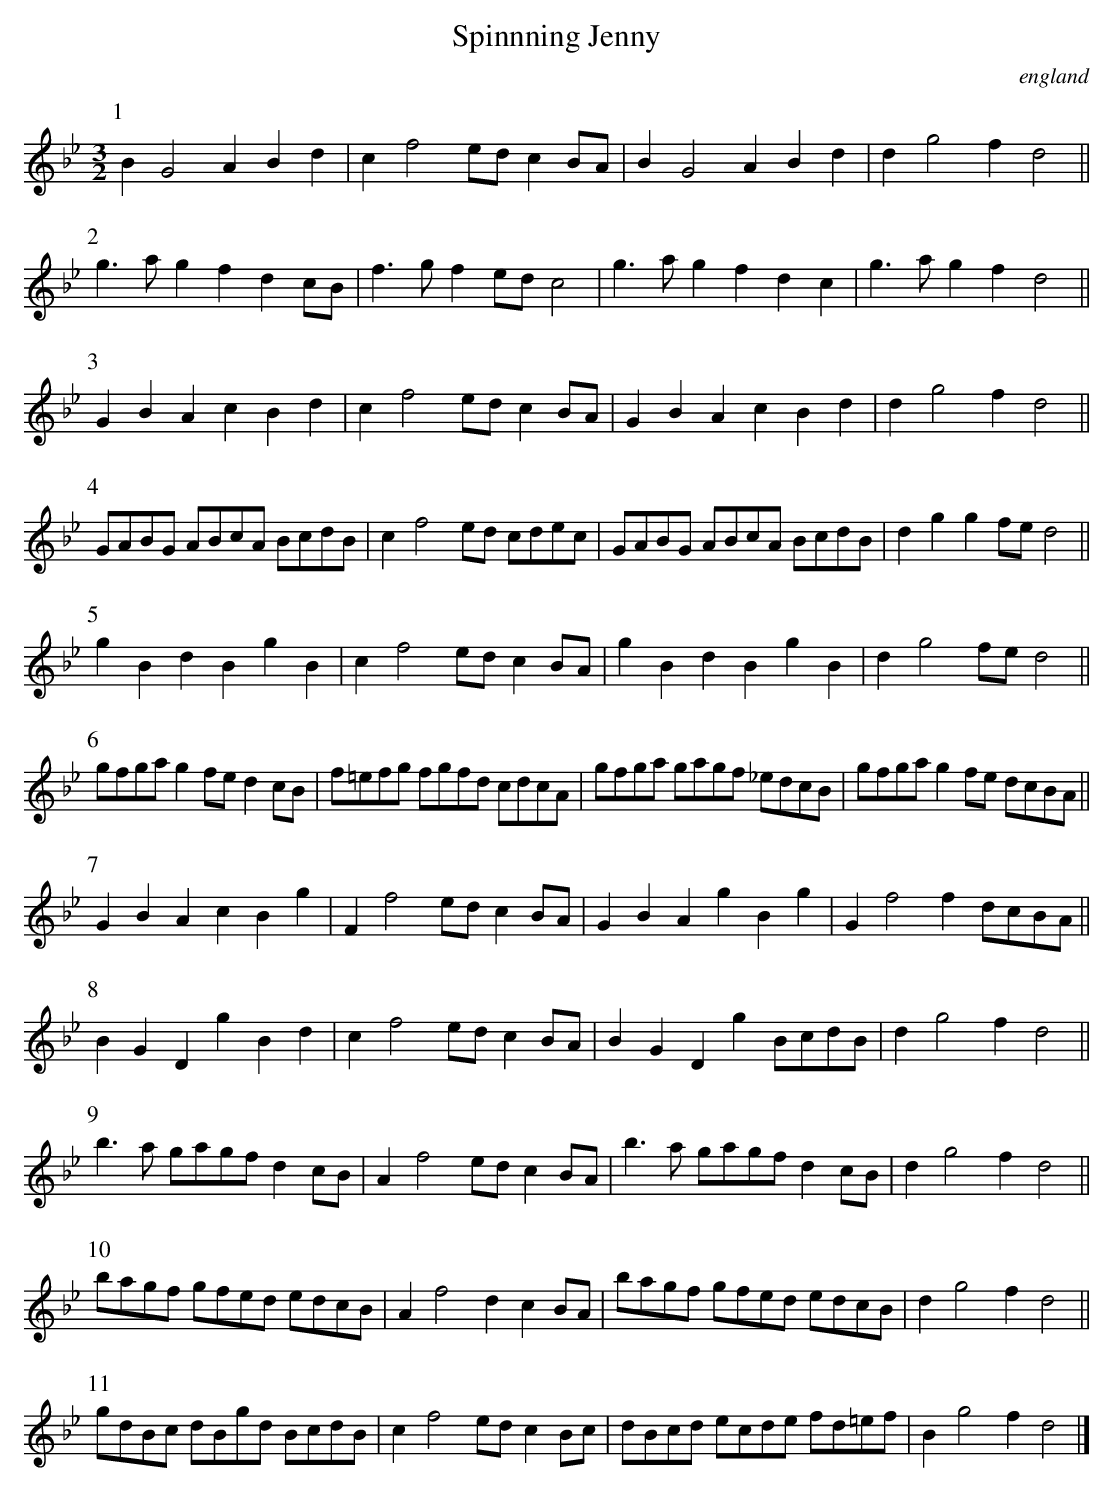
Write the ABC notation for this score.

X:1
T:Spinnning Jenny
O:england
M:3/2
L:1/8
K:Bb
P:1
B2 G4 A2 B2 d2 | c2 f4 ed c2 BA |\
B2 G4 A2 B2 d2 | d2 g4 f2 d4    ||
P:2
g3 a g2 f2 d2 cB | f3 g f2 ed c4 |\
g3 a g2 f2 d2 c2 | g3 a g2 f2 d4 ||
P:3
G2 B2 A2 c2 B2 d2 | c2 f4 ed c2 BA |\
G2 B2 A2 c2 B2 d2 | d2 g4 f2 d4    ||
P:4
GABG ABcA BcdB | c2 f4 ed cdec |\
GABG ABcA BcdB | d2 g2 g2 fe d4 ||
P:5
g2 B2 d2 B2 g2 B2 | c2 f4 ed c2 BA |\
g2 B2 d2 B2 g2 B2 | d2 g4 fe d4    ||
P:6
gfga g2 fe d2 cB | f=efg fgfd cdcA |\
gfga gagf  _edcB | gfga g2 fe dcBA ||
P:7
G2 B2 A2 c2 B2 g2 | F2 f4 ed c2 BA |\
G2 B2 A2 g2 B2 g2 | G2 f4 f2 dcBA  ||
P:8
B2 G2 D2 g2 B2 d2 | c2 f4 ed c2 BA |\
B2 G2 D2 g2 BcdB  | d2 g4 f2 d4    ||
P:9
b3 a gagf d2 cB | A2 f4 ed c2 BA |\
b3 a gagf d2 cB | d2 g4 f2 d4    ||
P:10
bagf gfed edcB | A2 f4 d2 c2 BA |\
bagf gfed edcB | d2 g4 f2 d4    ||
P:11
gdBc dBgd BcdB  | c2 f4 ed c2 Bc |\
dBcd ecde fd=ef | B2 g4 f2 d4    |]
